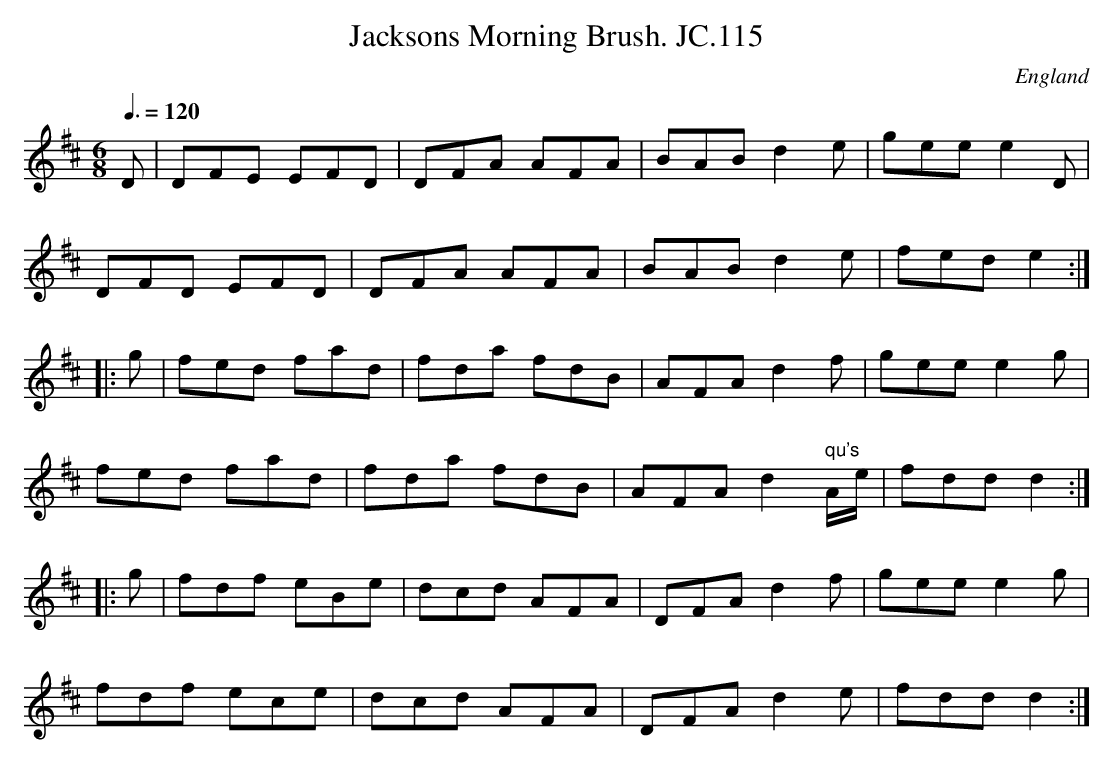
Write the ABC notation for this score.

X:1
T:Jacksons Morning Brush. JC.115
L:1/8
M:6/8
O:England
Q:3/8=120
K:D
D|\
DFE EFD|DFA AFA|BAB d2e|gee e2D|!
DFD EFD|DFA AFA|BAB d2e|fed e2:|!
|:g|fed fad|fda fdB|AFA d2f|gee e2g|!
fed fad|fda fdB|AFA d2" qu's"A/e/|fdd d2:|!
|:g|fdf eBe|dcd AFA|DFA d2f|gee e2g|!
fdf ece|dcd AFA|DFA d2e|fdd d2:|
